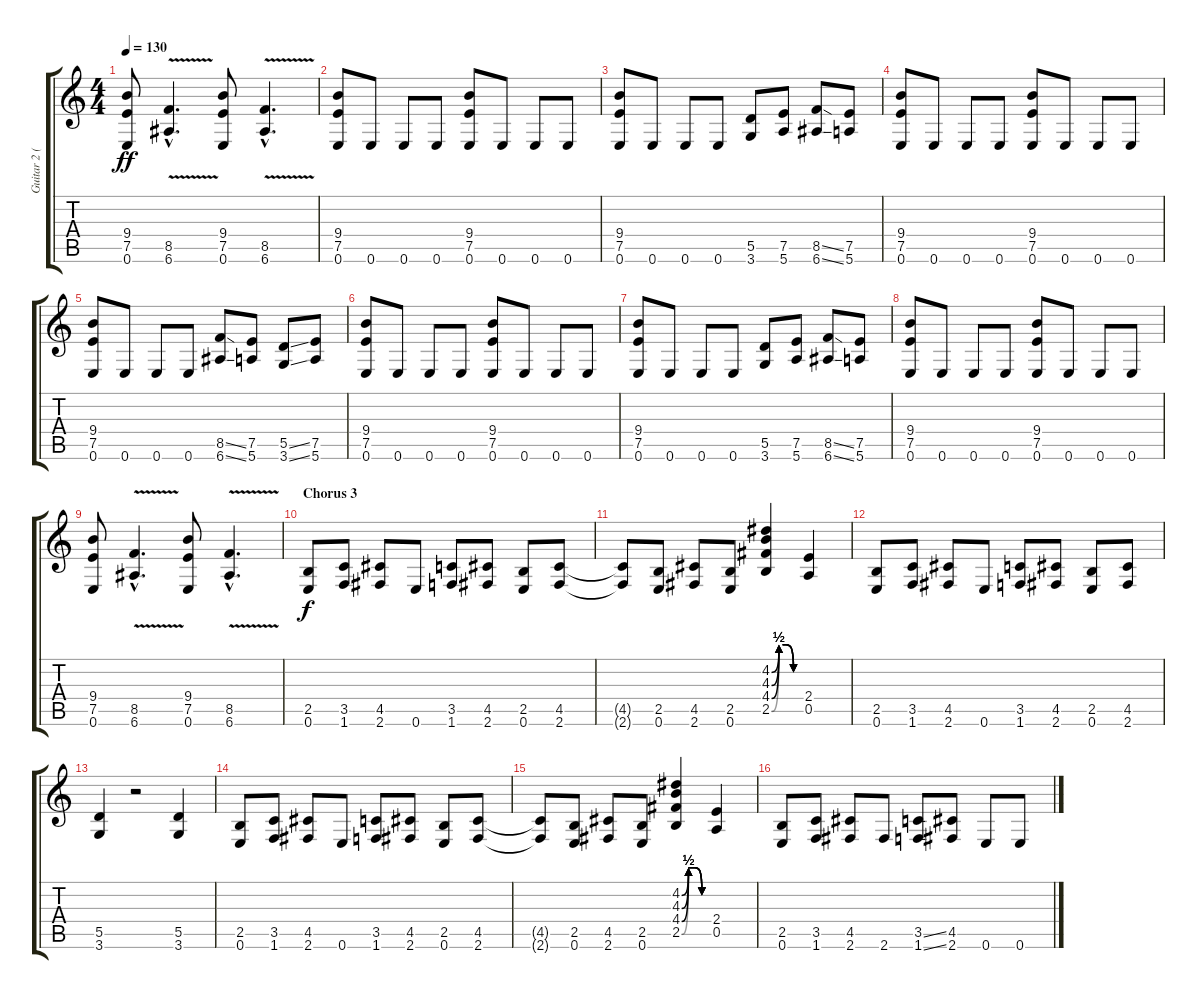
\track ("Guitar 2 (Distortion)" "Guitar 2 (") {instrument distortionguitar}
\staff {score tabs}
\tuning (E4 B3 G3 D3 A2 E2) {hide}
\ts (4 4)
\tempo 130
\clef g2
\ks c
(9.4 7.5 0.6).8{dy ff} (8.5{v hac} 6.6{v hac}).4{d} (9.4 7.5 0.6).8 (8.5{v hac} 6.6{v hac}).4{d} |
(9.4 7.5 0.6).8 0.6.8 0.6.8 0.6.8 (9.4 7.5 0.6).8 0.6.8 0.6.8 0.6.8 |
(9.4 7.5 0.6).8 0.6.8 0.6.8 0.6.8 (5.5 3.6).8 (7.5 5.6).8 (8.5{ss} 6.6{ss}).8 (7.5 5.6).8 |
(9.4 7.5 0.6).8 0.6.8 0.6.8 0.6.8 (9.4 7.5 0.6).8 0.6.8 0.6.8 0.6.8 |
(9.4 7.5 0.6).8 0.6.8 0.6.8 0.6.8 (8.5{ss} 6.6{ss}).8 (7.5 5.6).8 (5.5{ss} 3.6{ss}).8 (7.5 5.6).8 |
(9.4 7.5 0.6).8 0.6.8 0.6.8 0.6.8 (9.4 7.5 0.6).8 0.6.8 0.6.8 0.6.8 |
(9.4 7.5 0.6).8 0.6.8 0.6.8 0.6.8 (5.5 3.6).8 (7.5 5.6).8 (8.5{ss} 6.6{ss}).8 (7.5 5.6).8 |
(9.4 7.5 0.6).8 0.6.8 0.6.8 0.6.8 (9.4 7.5 0.6).8 0.6.8 0.6.8 0.6.8 |
(9.4 7.5 0.6).8 (8.5{v hac} 6.6{v hac}).4{d} (9.4 7.5 0.6).8 (8.5{v hac} 6.6{v hac}).4{d} |
\section ("" "Chorus 3")
(2.5 0.6).8{dy f} (3.5 1.6).8 (4.5 2.6).8 0.6.8 (3.5 1.6).8 (4.5 2.6).8 (2.5 0.6).8 (4.5 2.6).8 |
(4.5{t} 2.6{t}).8 (2.5 0.6).8 (4.5 2.6).8 (2.5 0.6).8 (4.2{be (custom 0 0 15 2 30 2 45 0 60 0)} 4.3{be (custom 0 0 15 2 30 2 45 0 60 0)} 4.4{be (custom 0 0 15 2 30 2 45 0 60 0)} 2.5{be (custom 0 0 15 2 30 2 45 0 60 0)}).4 (2.4 0.5).4 |
(2.5 0.6).8 (3.5 1.6).8 (4.5 2.6).8 0.6.8 (3.5 1.6).8 (4.5 2.6).8 (2.5 0.6).8 (4.5 2.6).8 |
(5.5 3.6).4 r.2 (5.5 3.6).4 |
(2.5 0.6).8 (3.5 1.6).8 (4.5 2.6).8 0.6.8 (3.5 1.6).8 (4.5 2.6).8 (2.5 0.6).8 (4.5 2.6).8 |
(4.5{t} 2.6{t}).8 (2.5 0.6).8 (4.5 2.6).8 (2.5 0.6).8 (4.2{be (custom 0 0 15 2 30 2 45 0 60 0)} 4.3{be (custom 0 0 15 2 30 2 45 0 60 0)} 4.4{be (custom 0 0 15 2 30 2 45 0 60 0)} 2.5{be (custom 0 0 15 2 30 2 45 0 60 0)}).4 (2.4 0.5).4 |
(2.5 0.6).8 (3.5 1.6).8 (4.5 2.6).8 2.6.8 (3.5{ss} 1.6{ss}).8 (4.5 2.6).8 0.6.8 0.6.8
